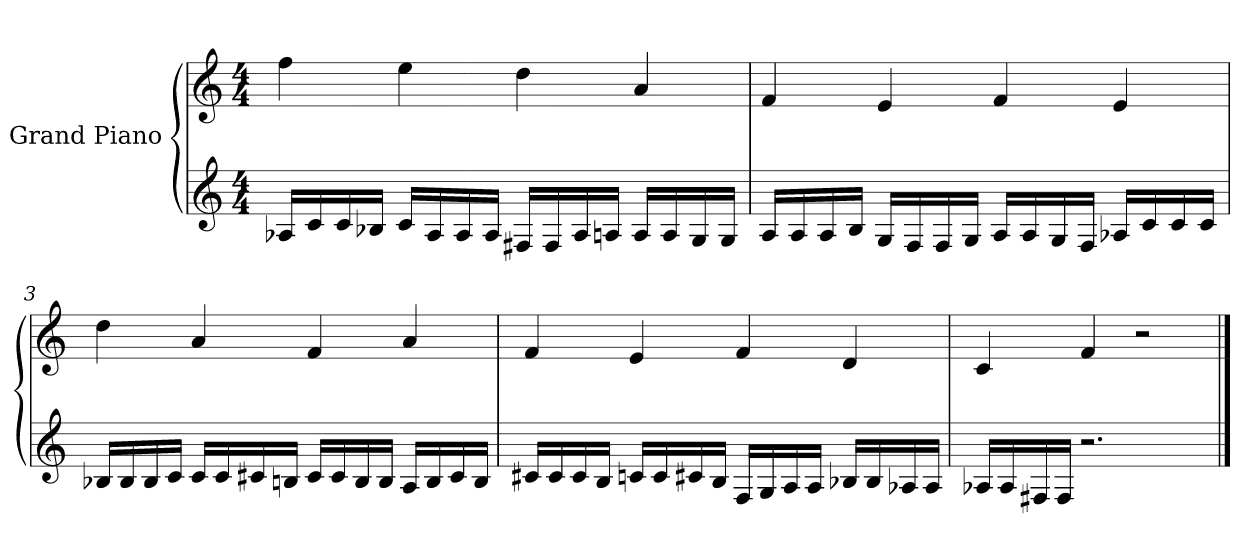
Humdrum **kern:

**kern	**kern
*part2	*part1
*staff2	*staff1
*I"Grand Piano	*I"Grand Piano
*clefG2	*clefG2
*k[]	*k[]
*C:	*C:
*M4/4	*M4/4
*MM60	*MM60
=1	=1
16A-XLL	4ff
16c	.
16c	.
16B-XJJ	.
16cLL	4ee
16A-	.
16A-	.
16A-JJ	.
16F#XLL	4dd
16F#	.
16A-	.
16AnJJ	.
16ALL	4a
16A	.
16G	.
16GJJ	.
=2	=2
16ALL	4f
16A	.
16A	.
16BJJ	.
16GLL	4e
16F	.
16F	.
16GJJ	.
16ALL	4f
16A	.
16G	.
16FJJ	.
16A-XLL	4e
16c	.
16c	.
16cJJ	.
=3	=3
16B-XLL	4dd
16B-	.
16B-	.
16cJJ	.
16cLL	4a
16c	.
16c#X	.
16BnJJ	.
16c#LL	4f
16c#	.
16B	.
16BJJ	.
16ALL	4a
16B	.
16c#	.
16BJJ	.
=4	=4
16c#XLL	4f
16c#	.
16c#	.
16BJJ	.
16cnLL	4e
16c	.
16c#X	.
16BJJ	.
16FLL	4f
16G	.
16A	.
16AJJ	.
16B-XLL	4d
16B-	.
16A-X	.
16A-JJ	.
=5	=5
16A-XLL	4c
16A-	.
16F#X	.
16F#JJ	.
2.r	4f
.	2r
==	==
*-	*-
